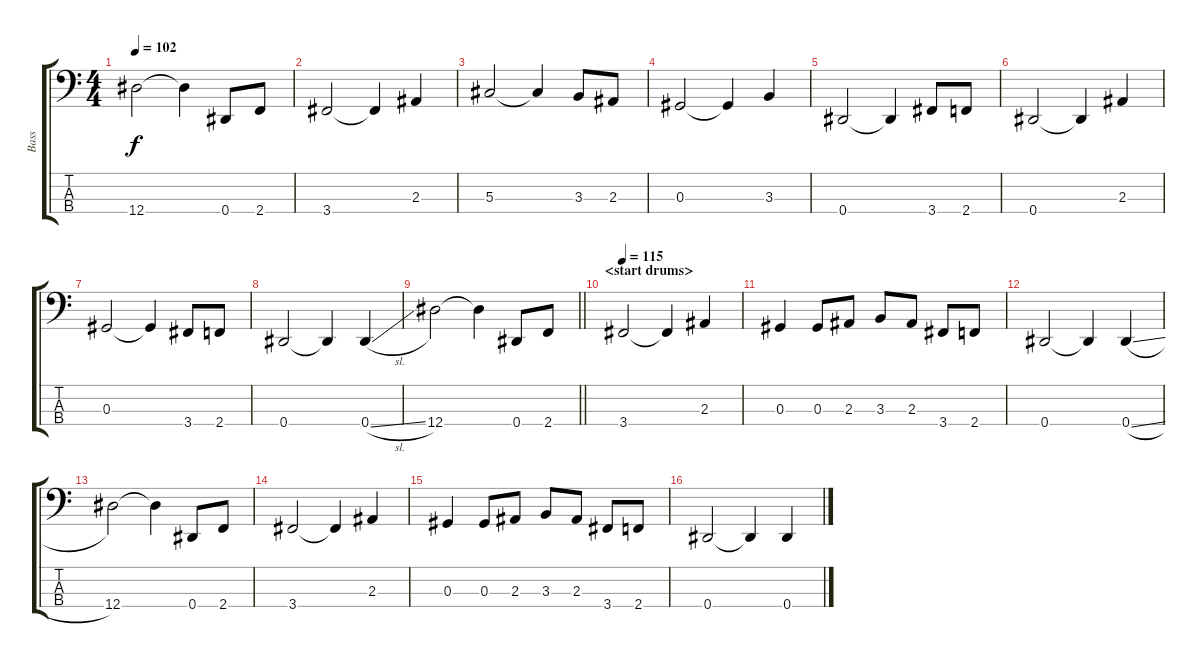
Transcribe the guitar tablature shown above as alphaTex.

\track ("Bass" "Bass") {instrument electricbassfinger}
\staff {score tabs}
\tuning (Gb2 Db2 Ab1 Eb1) {hide}
\ts (4 4)
\tempo 102
\clef f4
\ks c
12.4.2{dy f} 12.4{t}.4 0.4.8 2.4.8 |
3.4.2 3.4{t}.4 2.3.4 |
5.3.2 5.3{t}.4 3.3.8 2.3.8 |
0.3.2 0.3{t}.4 3.3.4 |
0.4.2 0.4{t}.4 3.4.8 2.4.8 |
0.4.2 0.4{t}.4 2.3.4 |
0.3.2 0.3{t}.4 3.4.8 2.4.8 |
0.4.2 0.4{t}.4 0.4{sl}.4 |
\barLineRight lightlight
12.4.2 12.4{t}.4 0.4.8 2.4.8 |
\section ("" "<start drums>")
\tempo 115
3.4.2 3.4{t}.4 2.3.4 |
0.3.4 0.3.8 2.3.8 3.3.8 2.3.8 3.4.8 2.4.8 |
0.4.2 0.4{t}.4 0.4{sl}.4 |
12.4.2 12.4{t}.4 0.4.8 2.4.8 |
3.4.2 3.4{t}.4 2.3.4 |
0.3.4 0.3.8 2.3.8 3.3.8 2.3.8 3.4.8 2.4.8 |
0.4.2 0.4{t}.4 0.4{sl}.4
